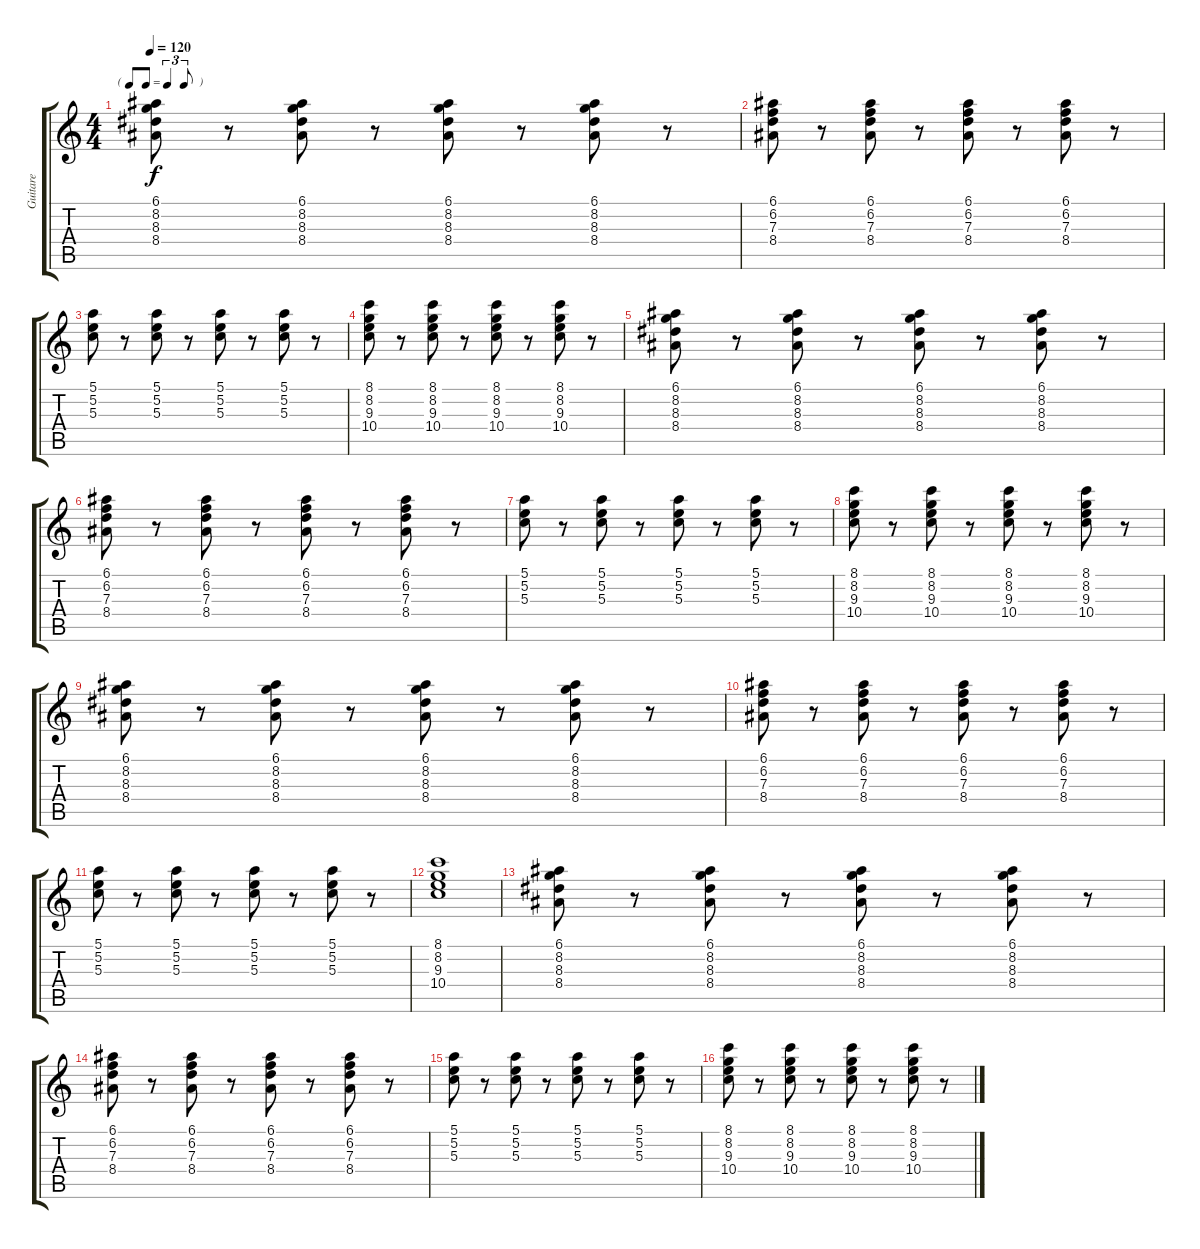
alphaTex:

\track ("Guitare" "Guitare") {instrument distortionguitar}
\staff {score tabs}
\tuning (E4 B3 G3 D3 A2 E2) {hide}
\ts (4 4)
\tf triplet8th
\tempo 120
\clef g2
\ks c
(6.1 8.2 8.3 8.4).8{dy f} r.8 (6.1 8.2 8.3 8.4).8 r.8 (6.1 8.2 8.3 8.4).8 r.8 (6.1 8.2 8.3 8.4).8 r.8 |
(6.1 6.2 7.3 8.4).8 r.8 (6.1 6.2 7.3 8.4).8 r.8 (6.1 6.2 7.3 8.4).8 r.8 (6.1 6.2 7.3 8.4).8 r.8 |
(5.1 5.2 5.3).8 r.8 (5.1 5.2 5.3).8 r.8 (5.1 5.2 5.3).8 r.8 (5.1 5.2 5.3).8 r.8 |
(8.1 8.2 9.3 10.4).8 r.8 (8.1 8.2 9.3 10.4).8 r.8 (8.1 8.2 9.3 10.4).8 r.8 (8.1 8.2 9.3 10.4).8 r.8 |
(6.1 8.2 8.3 8.4).8 r.8 (6.1 8.2 8.3 8.4).8 r.8 (6.1 8.2 8.3 8.4).8 r.8 (6.1 8.2 8.3 8.4).8 r.8 |
(6.1 6.2 7.3 8.4).8 r.8 (6.1 6.2 7.3 8.4).8 r.8 (6.1 6.2 7.3 8.4).8 r.8 (6.1 6.2 7.3 8.4).8 r.8 |
(5.1 5.2 5.3).8 r.8 (5.1 5.2 5.3).8 r.8 (5.1 5.2 5.3).8 r.8 (5.1 5.2 5.3).8 r.8 |
(8.1 8.2 9.3 10.4).8 r.8 (8.1 8.2 9.3 10.4).8 r.8 (8.1 8.2 9.3 10.4).8 r.8 (8.1 8.2 9.3 10.4).8 r.8 |
(6.1 8.2 8.3 8.4).8 r.8 (6.1 8.2 8.3 8.4).8 r.8 (6.1 8.2 8.3 8.4).8 r.8 (6.1 8.2 8.3 8.4).8 r.8 |
(6.1 6.2 7.3 8.4).8 r.8 (6.1 6.2 7.3 8.4).8 r.8 (6.1 6.2 7.3 8.4).8 r.8 (6.1 6.2 7.3 8.4).8 r.8 |
(5.1 5.2 5.3).8 r.8 (5.1 5.2 5.3).8 r.8 (5.1 5.2 5.3).8 r.8 (5.1 5.2 5.3).8 r.8 |
(8.1 8.2 9.3 10.4).1 |
(6.1 8.2 8.3 8.4).8 r.8 (6.1 8.2 8.3 8.4).8 r.8 (6.1 8.2 8.3 8.4).8 r.8 (6.1 8.2 8.3 8.4).8 r.8 |
(6.1 6.2 7.3 8.4).8 r.8 (6.1 6.2 7.3 8.4).8 r.8 (6.1 6.2 7.3 8.4).8 r.8 (6.1 6.2 7.3 8.4).8 r.8 |
(5.1 5.2 5.3).8 r.8 (5.1 5.2 5.3).8 r.8 (5.1 5.2 5.3).8 r.8 (5.1 5.2 5.3).8 r.8 |
(8.1 8.2 9.3 10.4).8 r.8 (8.1 8.2 9.3 10.4).8 r.8 (8.1 8.2 9.3 10.4).8 r.8 (8.1 8.2 9.3 10.4).8 r.8
